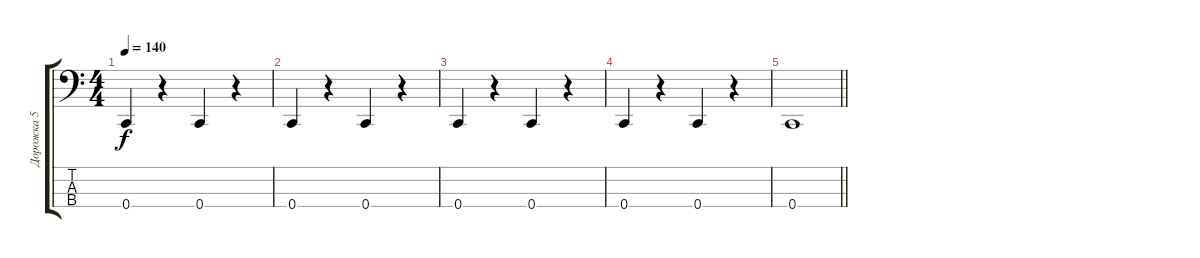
\track ("Дорожка 5" "Дорожка 5") {instrument slapbass1}
\staff {score tabs}
\tuning (Eb2 Bb1 F1 C1) {hide}
\ts (4 4)
\tempo 140
\clef f4
\ks c
0.4.4{dy f} r.4 0.4.4 r.4 |
0.4.4 r.4 0.4.4 r.4 |
0.4.4 r.4 0.4.4 r.4 |
0.4.4 r.4 0.4.4 r.4 |
\barLineRight lightlight
0.4.1
